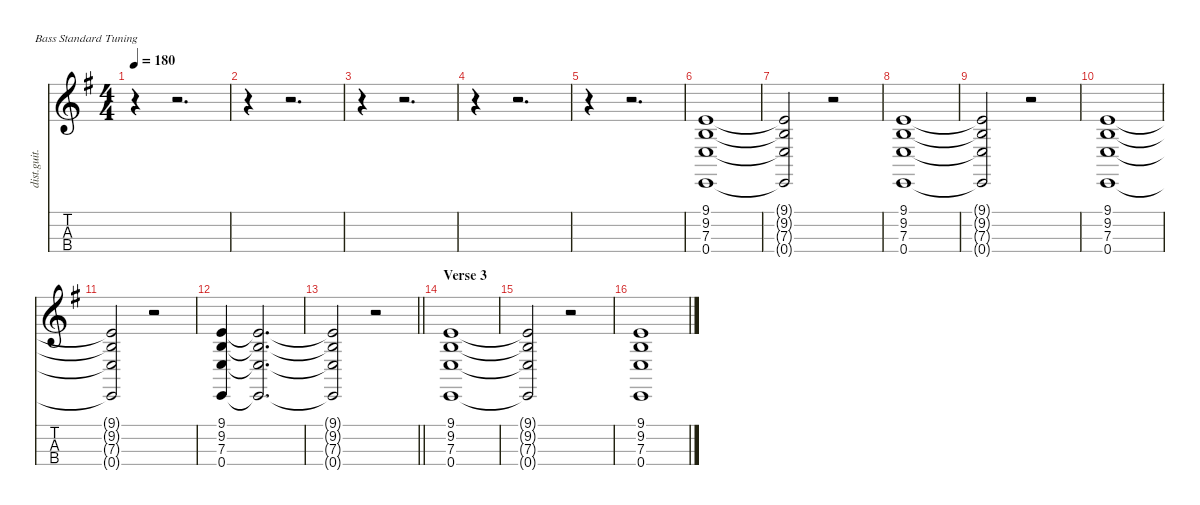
\defaultSystemsLayout 4
\hideDynamics
\bracketExtendMode nobrackets
\otherSystemsTrackNameOrientation horizontal
\track ("Intro Bass" "dist.guit.") {instrument distortionguitar}
\staff {score tabs}
\tuning (G2 D2 A1 E1)
\ts (4 4)
\tempo 180
\clef g2
\ks eminor
r.4{dy f beam Down} r.2{d beam Down} |
r.4{beam Down} r.2{d beam Down} |
r.4{beam Down} r.2{d beam Down} |
r.4{beam Down} r.2{d beam Down} |
r.4{beam Down} r.2{d beam Down} |
(9.1{acc forcenatural} 9.2{acc forcenatural} 7.3{acc forcenatural} 0.4{acc forcenatural}).1{dy mf beam Up} |
(9.1{t acc forcenatural} 9.2{t acc forcenatural} 7.3{t acc forcenatural} 0.4{t acc forcenatural}).2{beam Up} r.2{beam Up} |
(9.1{acc forcenatural} 9.2{acc forcenatural} 7.3{acc forcenatural} 0.4{acc forcenatural}).1{beam Up} |
(9.1{t acc forcenatural} 9.2{t acc forcenatural} 7.3{t acc forcenatural} 0.4{t acc forcenatural}).2{beam Up} r.2{beam Up} |
(9.1{acc forcenatural} 9.2{acc forcenatural} 7.3{acc forcenatural} 0.4{acc forcenatural}).1{beam Up} |
(9.1{t acc forcenatural} 9.2{t acc forcenatural} 7.3{t acc forcenatural} 0.4{t acc forcenatural}).2{beam Up} r.2{beam Up} |
(9.1{acc forcenatural} 9.2{acc forcenatural} 7.3{acc forcenatural} 0.4{acc forcenatural}).4{beam Up} (9.1{t acc forcenatural} 9.2{t acc forcenatural} 7.3{t acc forcenatural} 0.4{t acc forcenatural}).2{d beam Up} |
\barLineRight lightlight
(9.1{t acc forcenatural} 9.2{t acc forcenatural} 7.3{t acc forcenatural} 0.4{t acc forcenatural}).2{beam Up} r.2{beam Up} |
\section ("" "Verse 3")
(9.1{acc forcenatural} 9.2{acc forcenatural} 7.3{acc forcenatural} 0.4{acc forcenatural}).1{beam Up} |
(9.1{t acc forcenatural} 9.2{t acc forcenatural} 7.3{t acc forcenatural} 0.4{t acc forcenatural}).2{beam Up} r.2{beam Up} |
(9.1{acc forcenatural} 9.2{acc forcenatural} 7.3{acc forcenatural} 0.4{acc forcenatural}).1{beam Up}
